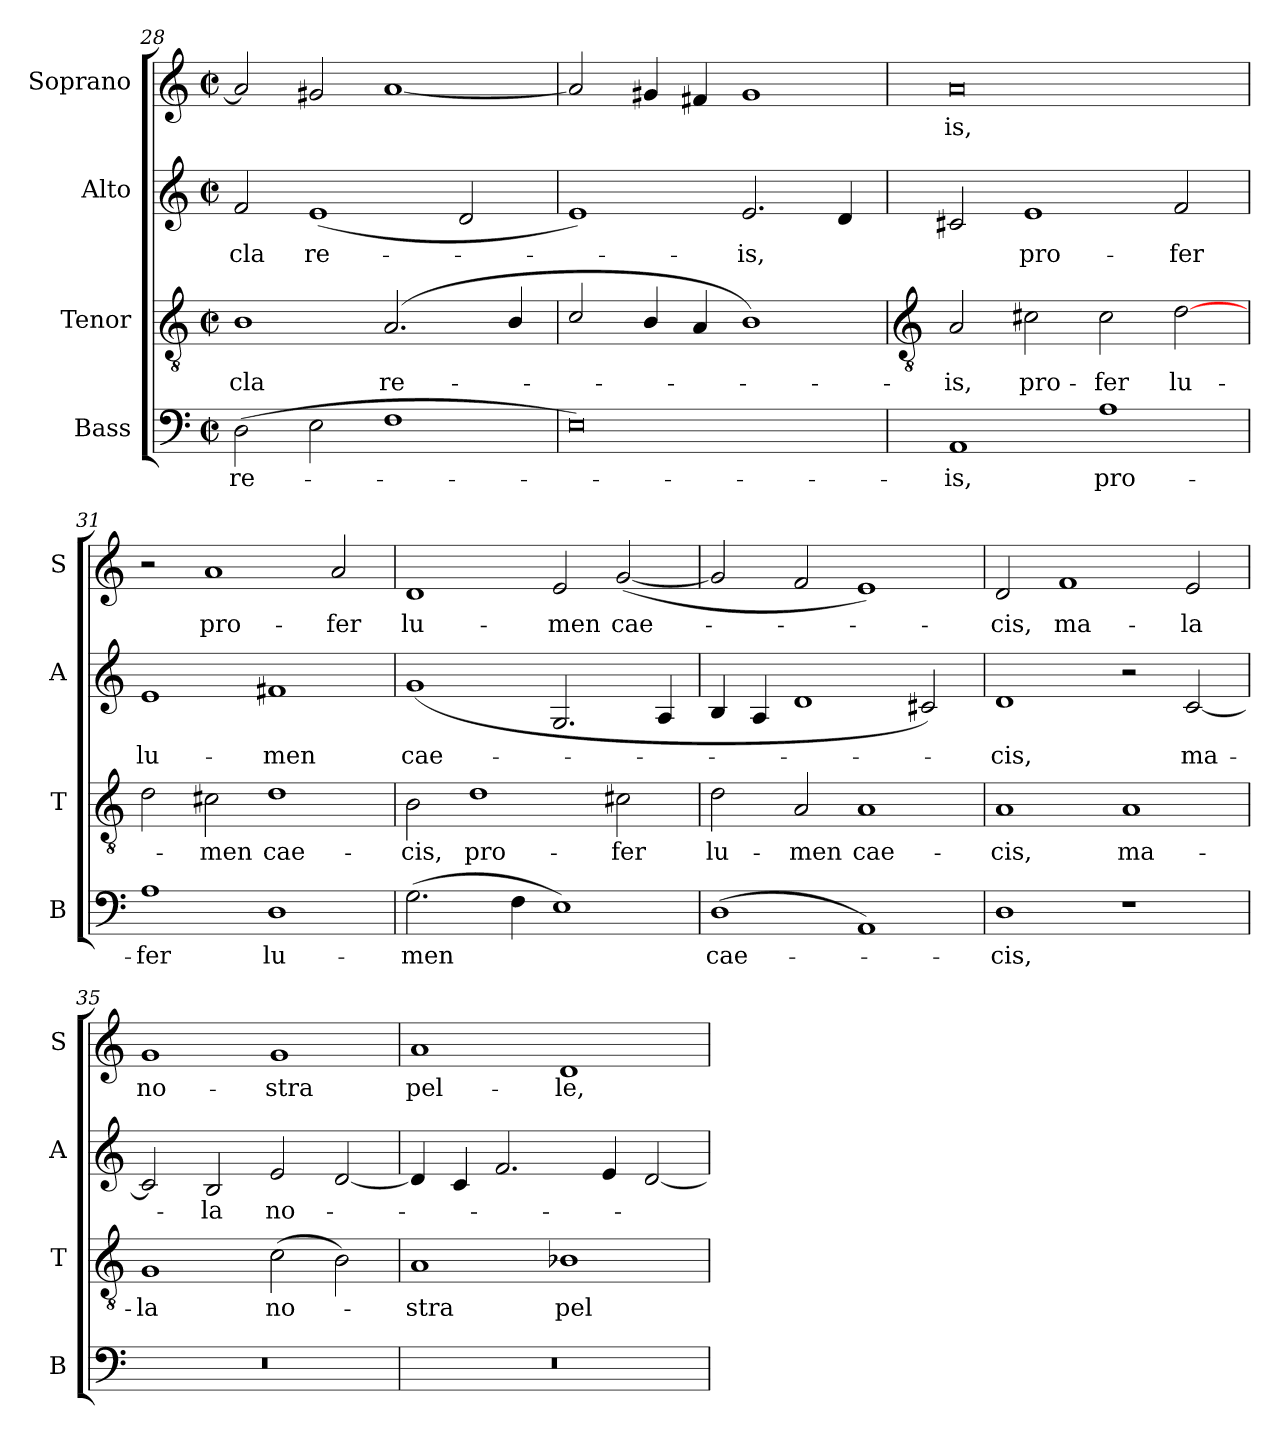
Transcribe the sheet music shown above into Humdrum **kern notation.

**kern	**text	**kern	**text	**kern	**text	**kern	**text
*part4	*part4	*part3	*part3	*part2	*part2	*part1	*part1
*staff4	*staff4	*staff3	*staff3	*staff2	*staff2	*staff1	*staff1
*I"Bass	*	*I"Tenor	*	*I"Alto	*	*I"Soprano	*
*I'B	*	*I'T	*	*I'A	*	*I'S	*
*clefF4	*	*clefGv2	*	*clefG2	*	*clefG2	*
*k[]	*	*k[]	*	*k[]	*	*k[]	*
*C:	*	*C:	*	*C:	*	*C:	*
*M4/2	*	*M4/2	*	*M4/2	*	*M4/2	*
*met(c|)	*	*met(c|)	*	*met(c|)	*	*met(c|)	*
=28	=28	=28	=28	=28	=28	=28	=28
!	!LO:LY:b	!	!LO:LY:b	!	!LO:LY:b	!	!
(>2D	re-	1B	-cla	2f	-cla	2a]	.
!	!	!	!	!	!LO:LY:b	!	!
2E	.	.	.	(<1e	re-	2g#	.
!	!	!	!LO:LY:b	!	!	!	!
1F	.	(<2.A	re-	.	.	[1a	.
.	.	.	.	2d	.	.	.
.	.	4B/	.	.	.	.	.
=29	=29	=29	=29	=29	=29	=29	=29
0E)	.	2c/	.	1e)	.	2a]	.
.	.	4B/	.	.	.	4g#X	.
.	.	4A	.	.	.	4f#X	.
!	!	!	!	!	!LO:LY:b	!	!
.	.	1B)	.	2.e	is,	1g#	.
.	.	.	.	4d	.	.	.
!!LO:LB:g=z
=30	=30	=30	=30	=30	=30	=30	=30
*	*	*clefGv2	*	*	*	*	*
!	!LO:LY:b	!	!LO:LY:b	!	!	!	!LO:LY:b
1AA	is,	2A	-is,	2c#X	.	0a	is,
!	!	!	!LO:LY:b	!	!LO:LY:b	!	!
.	.	2c#	pro-	1e	pro-	.	.
!	!LO:LY:b	!	!LO:LY:b	!	!	!	!
1A	pro-	2c#	-fer	.	.	.	.
!	!	!	!LO:LY:b	!	!LO:LY:b	!	!
.	.	[2d	lu-	2f	-fer	.	.
=31	=31	=31	=31	=31	=31	=31	=31
!	!LO:LY:b	!	!	!	!LO:LY:b	!	!
1A	-fer	2d	.	1e	lu-	2r	.
!	!	!	!LO:LY:b	!	!	!	!LO:LY:b
.	.	2c#X	men	.	.	1a	pro-
!	!LO:LY:b	!	!LO:LY:b	!	!LO:LY:b	!	!
1D	lu-	1d	cae-	1f#X	-men	.	.
!	!	!	!	!	!	!	!LO:LY:b
.	.	.	.	.	.	2a	-fer
=32	=32	=32	=32	=32	=32	=32	=32
!	!LO:LY:b	!	!LO:LY:b	!	!LO:LY:b	!	!LO:LY:b
(>2.G	-men	2B	-cis,	(<1g	cae-	1d	lu-
!	!	!	!LO:LY:b	!	!	!	!
.	.	1d	pro-	.	.	.	.
4F	.	.	.	.	.	.	.
!	!	!	!	!	!	!	!LO:LY:b
1E)	.	.	.	2.G	.	2e	-men
!	!	!	!LO:LY:b	!	!	!	!LO:LY:b
.	.	2c#X	-fer	.	.	(<[2g	cae-
.	.	.	.	4A	.	.	.
=33	=33	=33	=33	=33	=33	=33	=33
!	!LO:LY:b	!	!LO:LY:b	!	!	!	!
(<1D	cae-	2d	lu-	4B	.	2g]	.
.	.	.	.	4A	.	.	.
!	!	!	!LO:LY:b	!	!	!	!
.	.	2A	-men	1d	.	2f	.
!	!	!	!LO:LY:b	!	!	!	!
1AA)	.	1A	cae-	.	.	1e)	.
.	.	.	.	2c#X)	.	.	.
=34	=34	=34	=34	=34	=34	=34	=34
!	!LO:LY:b	!	!LO:LY:b	!	!LO:LY:b	!	!LO:LY:b
1D	cis,	1A	-cis,	1d	cis,	2d	cis,
!	!	!	!	!	!	!	!LO:LY:b
.	.	.	.	.	.	1f	ma-
!	!	!	!LO:LY:b	!	!	!	!
1r	.	1A	ma-	2r	.	.	.
!	!	!	!	!	!LO:LY:b	!	!LO:LY:b
.	.	.	.	[2c	ma-	2e	-la
=35	=35	=35	=35	=35	=35	=35	=35
!	!	!	!LO:LY:b	!	!	!	!LO:LY:b
0r	.	1G	-la	2c]	.	1g	no-
!	!	!	!	!	!LO:LY:b	!	!
.	.	.	.	2B	la	.	.
!	!	!	!LO:LY:b	!	!LO:LY:b	!	!LO:LY:b
.	.	(>2c	no-	2e	no-	1g	-stra
.	.	2B)	.	[2d	.	.	.
=36	=36	=36	=36	=36	=36	=36	=36
!	!	!	!LO:LY:b	!	!	!	!LO:LY:b
0r	.	1A	stra	4d]	.	1a	pel-
.	.	.	.	4c	.	.	.
.	.	.	.	2.f	.	.	.
!	!	!	!LO:LY:b	!	!	!	!LO:LY:b
.	.	1B-X	pel-	.	.	1d	-le,
.	.	.	.	4e	.	.	.
.	.	.	.	[2d	.	.	.
=	=	=	=	=	=	=	=
*-	*-	*-	*-	*-	*-	*-	*-
